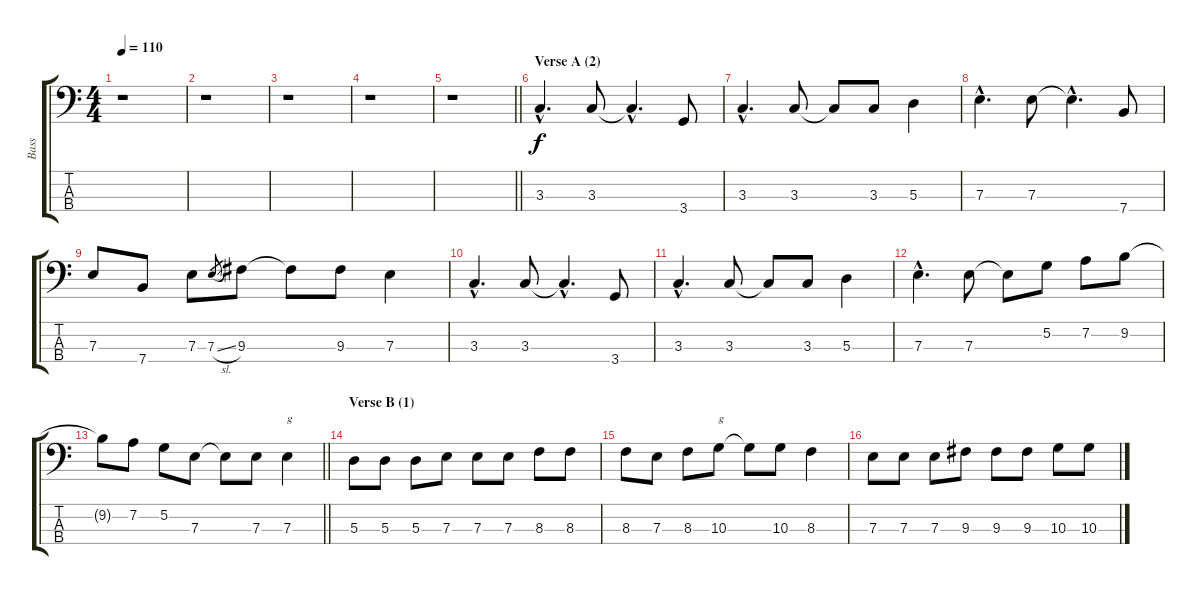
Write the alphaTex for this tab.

\track ("Bass" "Bass") {instrument electricbasspick}
\staff {score tabs}
\tuning (G2 D2 A1 E1) {hide}
\ts (4 4)
\tempo 110
\clef f4
\ks c
r.1{dy f} |
r.1 |
r.1 |
r.1 |
\barLineRight lightlight
r.1 |
\section ("" "Verse A (2)")
3.3{hac}.4{d} 3.3.8 3.3{hac t}.4{d} 3.4.8 |
3.3{hac}.4{d} 3.3.8 3.3{t}.8 3.3.8 5.3.4 |
7.3{hac}.4{d} 7.3.8 7.3{hac t}.4{d} 7.4.8 |
7.3.8 7.4.8 7.3.8 7.3{sl}.8{gr} 9.3.8 9.3{t}.8 9.3.8 7.3.4 |
3.3{hac}.4{d} 3.3.8 3.3{hac t}.4{d} 3.4.8 |
3.3{hac}.4{d} 3.3.8 3.3{t}.8 3.3.8 5.3.4 |
7.3{hac}.4{d} 7.3.8 7.3{t}.8 5.2.8 7.2.8 9.2.8 |
\barLineRight lightlight
9.2{t}.8 7.2.8 5.2.8 7.3.8 7.3{t}.8 7.3.8 7.3.4{txt "g"} |
\section ("" "Verse B (1)")
5.3.8 5.3.8 5.3.8 7.3.8 7.3.8 7.3.8 8.3.8 8.3.8 |
8.3.8 7.3.8 8.3.8 10.3.8{txt "g"} 10.3{t}.8 10.3.8 8.3.4 |
7.3.8 7.3.8 7.3.8 9.3.8 9.3.8 9.3.8 10.3.8 10.3.8
